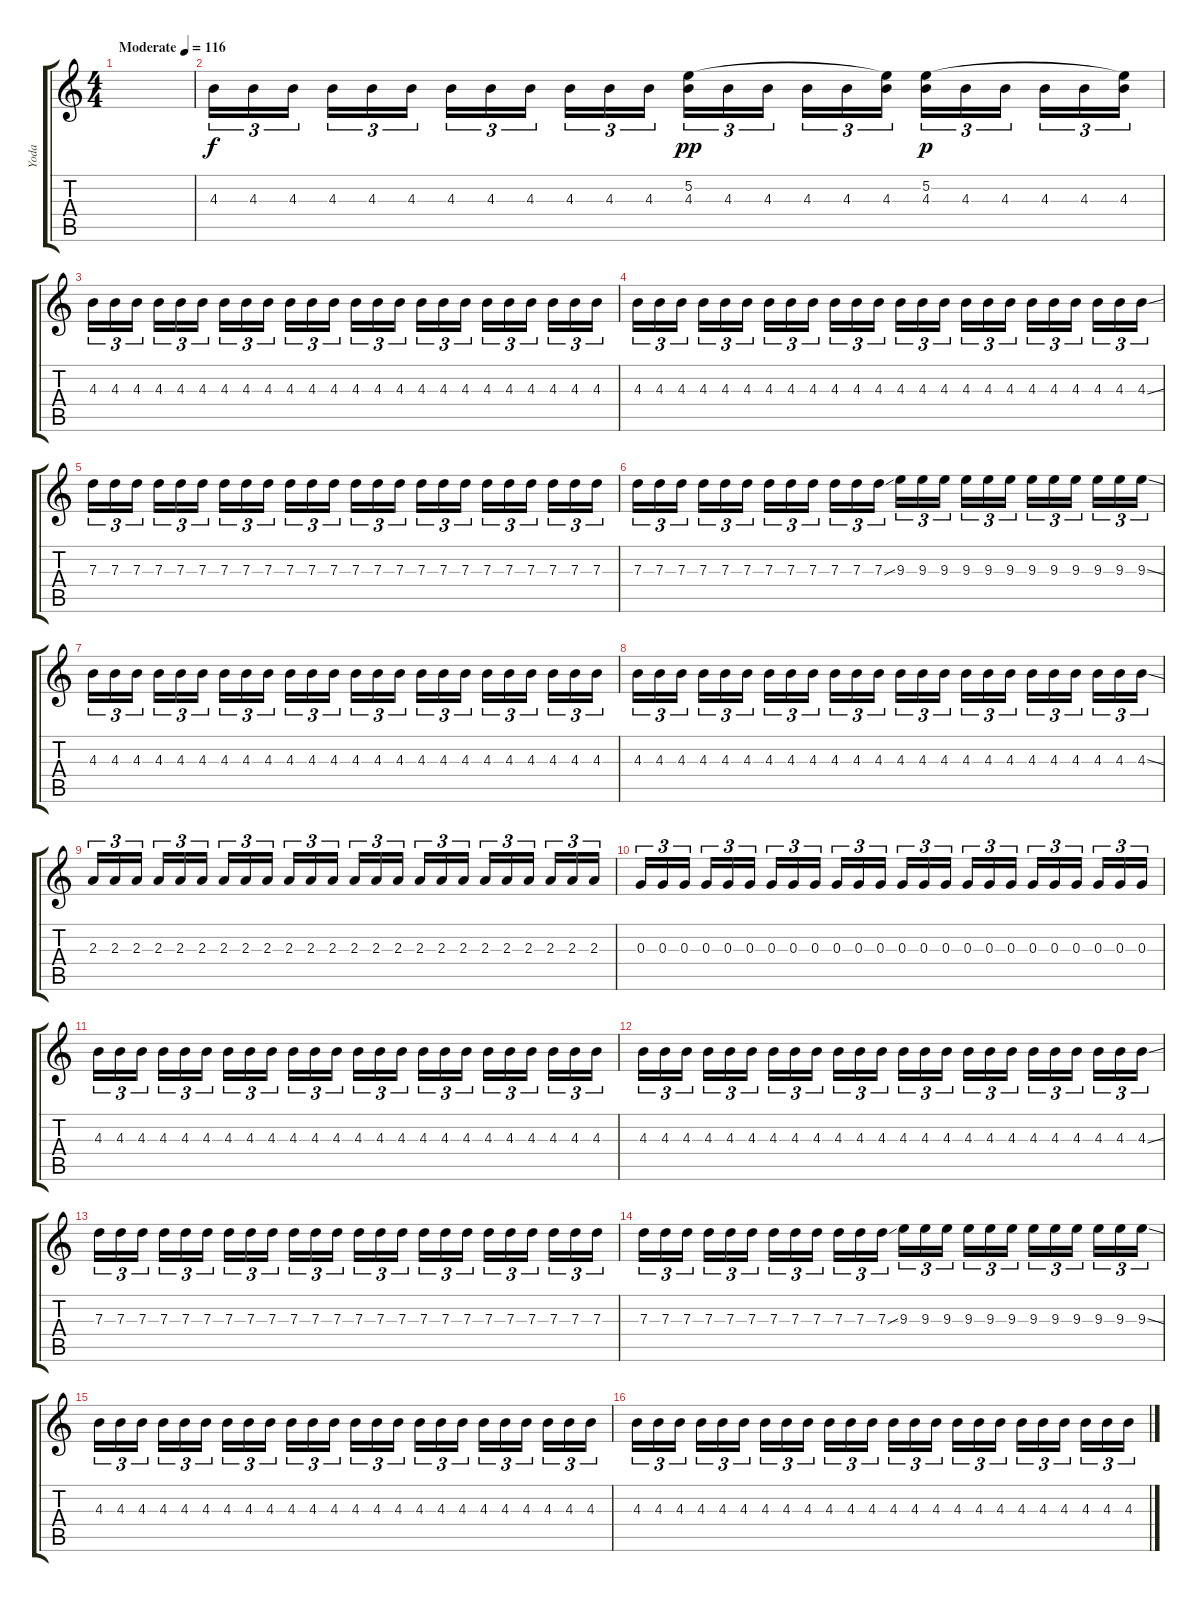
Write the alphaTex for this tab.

\track ("Yoda" "Yoda") {instrument electricguitarjazz}
\staff {score tabs}
\tuning (E4 B3 G3 D3 A2 E2) {hide}
\ts (4 4)
\tempo (116 "Moderate")
\clef g2
\ks c
|
4.3.16{tu (3 2)} 4.3.16{tu (3 2)} 4.3.16{tu (3 2) beam splitsecondary} 4.3.16{tu (3 2)} 4.3.16{tu (3 2)} 4.3.16{tu (3 2)} 4.3.16{tu (3 2)} 4.3.16{tu (3 2)} 4.3.16{tu (3 2) beam splitsecondary} 4.3.16{tu (3 2)} 4.3.16{tu (3 2)} 4.3.16{tu (3 2)} (5.2 4.3).16{tu (3 2) dy pp} 4.3.16{tu (3 2)} 4.3.16{tu (3 2) beam splitsecondary} 4.3.16{tu (3 2)} 4.3.16{tu (3 2)} (5.2{t} 4.3).16{tu (3 2)} (5.2 4.3).16{tu (3 2) dy p} 4.3.16{tu (3 2)} 4.3.16{tu (3 2) beam splitsecondary} 4.3.16{tu (3 2)} 4.3.16{tu (3 2)} (5.2{t} 4.3).16{tu (3 2)} |
4.3.16{tu (3 2)} 4.3.16{tu (3 2)} 4.3.16{tu (3 2) beam splitsecondary} 4.3.16{tu (3 2)} 4.3.16{tu (3 2)} 4.3.16{tu (3 2)} 4.3.16{tu (3 2)} 4.3.16{tu (3 2)} 4.3.16{tu (3 2) beam splitsecondary} 4.3.16{tu (3 2)} 4.3.16{tu (3 2)} 4.3.16{tu (3 2)} 4.3.16{tu (3 2)} 4.3.16{tu (3 2)} 4.3.16{tu (3 2) beam splitsecondary} 4.3.16{tu (3 2)} 4.3.16{tu (3 2)} 4.3.16{tu (3 2)} 4.3.16{tu (3 2)} 4.3.16{tu (3 2)} 4.3.16{tu (3 2) beam splitsecondary} 4.3.16{tu (3 2)} 4.3.16{tu (3 2)} 4.3.16{tu (3 2)} |
4.3.16{tu (3 2)} 4.3.16{tu (3 2)} 4.3.16{tu (3 2) beam splitsecondary} 4.3.16{tu (3 2)} 4.3.16{tu (3 2)} 4.3.16{tu (3 2)} 4.3.16{tu (3 2)} 4.3.16{tu (3 2)} 4.3.16{tu (3 2) beam splitsecondary} 4.3.16{tu (3 2)} 4.3.16{tu (3 2)} 4.3.16{tu (3 2)} 4.3.16{tu (3 2)} 4.3.16{tu (3 2)} 4.3.16{tu (3 2) beam splitsecondary} 4.3.16{tu (3 2)} 4.3.16{tu (3 2)} 4.3.16{tu (3 2)} 4.3.16{tu (3 2)} 4.3.16{tu (3 2)} 4.3.16{tu (3 2) beam splitsecondary} 4.3.16{tu (3 2)} 4.3.16{tu (3 2)} 4.3{ss}.16{tu (3 2)} |
7.3.16{tu (3 2)} 7.3.16{tu (3 2)} 7.3.16{tu (3 2) beam splitsecondary} 7.3.16{tu (3 2)} 7.3.16{tu (3 2)} 7.3.16{tu (3 2)} 7.3.16{tu (3 2)} 7.3.16{tu (3 2)} 7.3.16{tu (3 2) beam splitsecondary} 7.3.16{tu (3 2)} 7.3.16{tu (3 2)} 7.3.16{tu (3 2)} 7.3.16{tu (3 2)} 7.3.16{tu (3 2)} 7.3.16{tu (3 2) beam splitsecondary} 7.3.16{tu (3 2)} 7.3.16{tu (3 2)} 7.3.16{tu (3 2)} 7.3.16{tu (3 2)} 7.3.16{tu (3 2)} 7.3.16{tu (3 2) beam splitsecondary} 7.3.16{tu (3 2)} 7.3.16{tu (3 2)} 7.3.16{tu (3 2)} |
7.3.16{tu (3 2)} 7.3.16{tu (3 2)} 7.3.16{tu (3 2) beam splitsecondary} 7.3.16{tu (3 2)} 7.3.16{tu (3 2)} 7.3.16{tu (3 2)} 7.3.16{tu (3 2)} 7.3.16{tu (3 2)} 7.3.16{tu (3 2) beam splitsecondary} 7.3.16{tu (3 2)} 7.3.16{tu (3 2)} 7.3{ss}.16{tu (3 2)} 9.3.16{tu (3 2)} 9.3.16{tu (3 2)} 9.3.16{tu (3 2) beam splitsecondary} 9.3.16{tu (3 2)} 9.3.16{tu (3 2)} 9.3.16{tu (3 2)} 9.3.16{tu (3 2)} 9.3.16{tu (3 2)} 9.3.16{tu (3 2) beam splitsecondary} 9.3.16{tu (3 2)} 9.3.16{tu (3 2)} 9.3{ss}.16{tu (3 2)} |
4.3.16{tu (3 2)} 4.3.16{tu (3 2)} 4.3.16{tu (3 2) beam splitsecondary} 4.3.16{tu (3 2)} 4.3.16{tu (3 2)} 4.3.16{tu (3 2)} 4.3.16{tu (3 2)} 4.3.16{tu (3 2)} 4.3.16{tu (3 2) beam splitsecondary} 4.3.16{tu (3 2)} 4.3.16{tu (3 2)} 4.3.16{tu (3 2)} 4.3.16{tu (3 2)} 4.3.16{tu (3 2)} 4.3.16{tu (3 2) beam splitsecondary} 4.3.16{tu (3 2)} 4.3.16{tu (3 2)} 4.3.16{tu (3 2)} 4.3.16{tu (3 2)} 4.3.16{tu (3 2)} 4.3.16{tu (3 2) beam splitsecondary} 4.3.16{tu (3 2)} 4.3.16{tu (3 2)} 4.3.16{tu (3 2)} |
4.3.16{tu (3 2)} 4.3.16{tu (3 2)} 4.3.16{tu (3 2) beam splitsecondary} 4.3.16{tu (3 2)} 4.3.16{tu (3 2)} 4.3.16{tu (3 2)} 4.3.16{tu (3 2)} 4.3.16{tu (3 2)} 4.3.16{tu (3 2) beam splitsecondary} 4.3.16{tu (3 2)} 4.3.16{tu (3 2)} 4.3.16{tu (3 2)} 4.3.16{tu (3 2)} 4.3.16{tu (3 2)} 4.3.16{tu (3 2) beam splitsecondary} 4.3.16{tu (3 2)} 4.3.16{tu (3 2)} 4.3.16{tu (3 2)} 4.3.16{tu (3 2)} 4.3.16{tu (3 2)} 4.3.16{tu (3 2) beam splitsecondary} 4.3.16{tu (3 2)} 4.3.16{tu (3 2)} 4.3{ss}.16{tu (3 2)} |
2.3.16{tu (3 2)} 2.3.16{tu (3 2)} 2.3.16{tu (3 2) beam splitsecondary} 2.3.16{tu (3 2)} 2.3.16{tu (3 2)} 2.3.16{tu (3 2)} 2.3.16{tu (3 2)} 2.3.16{tu (3 2)} 2.3.16{tu (3 2) beam splitsecondary} 2.3.16{tu (3 2)} 2.3.16{tu (3 2)} 2.3.16{tu (3 2)} 2.3.16{tu (3 2)} 2.3.16{tu (3 2)} 2.3.16{tu (3 2) beam splitsecondary} 2.3.16{tu (3 2)} 2.3.16{tu (3 2)} 2.3.16{tu (3 2)} 2.3.16{tu (3 2)} 2.3.16{tu (3 2)} 2.3.16{tu (3 2) beam splitsecondary} 2.3.16{tu (3 2)} 2.3.16{tu (3 2)} 2.3.16{tu (3 2)} |
0.3.16{tu (3 2)} 0.3.16{tu (3 2)} 0.3.16{tu (3 2) beam splitsecondary} 0.3.16{tu (3 2)} 0.3.16{tu (3 2)} 0.3.16{tu (3 2)} 0.3.16{tu (3 2)} 0.3.16{tu (3 2)} 0.3.16{tu (3 2) beam splitsecondary} 0.3.16{tu (3 2)} 0.3.16{tu (3 2)} 0.3.16{tu (3 2)} 0.3.16{tu (3 2)} 0.3.16{tu (3 2)} 0.3.16{tu (3 2) beam splitsecondary} 0.3.16{tu (3 2)} 0.3.16{tu (3 2)} 0.3.16{tu (3 2)} 0.3.16{tu (3 2)} 0.3.16{tu (3 2)} 0.3.16{tu (3 2) beam splitsecondary} 0.3.16{tu (3 2)} 0.3.16{tu (3 2)} 0.3.16{tu (3 2)} |
4.3.16{tu (3 2)} 4.3.16{tu (3 2)} 4.3.16{tu (3 2) beam splitsecondary} 4.3.16{tu (3 2)} 4.3.16{tu (3 2)} 4.3.16{tu (3 2)} 4.3.16{tu (3 2)} 4.3.16{tu (3 2)} 4.3.16{tu (3 2) beam splitsecondary} 4.3.16{tu (3 2)} 4.3.16{tu (3 2)} 4.3.16{tu (3 2)} 4.3.16{tu (3 2)} 4.3.16{tu (3 2)} 4.3.16{tu (3 2) beam splitsecondary} 4.3.16{tu (3 2)} 4.3.16{tu (3 2)} 4.3.16{tu (3 2)} 4.3.16{tu (3 2)} 4.3.16{tu (3 2)} 4.3.16{tu (3 2) beam splitsecondary} 4.3.16{tu (3 2)} 4.3.16{tu (3 2)} 4.3.16{tu (3 2)} |
4.3.16{tu (3 2)} 4.3.16{tu (3 2)} 4.3.16{tu (3 2) beam splitsecondary} 4.3.16{tu (3 2)} 4.3.16{tu (3 2)} 4.3.16{tu (3 2)} 4.3.16{tu (3 2)} 4.3.16{tu (3 2)} 4.3.16{tu (3 2) beam splitsecondary} 4.3.16{tu (3 2)} 4.3.16{tu (3 2)} 4.3.16{tu (3 2)} 4.3.16{tu (3 2)} 4.3.16{tu (3 2)} 4.3.16{tu (3 2) beam splitsecondary} 4.3.16{tu (3 2)} 4.3.16{tu (3 2)} 4.3.16{tu (3 2)} 4.3.16{tu (3 2)} 4.3.16{tu (3 2)} 4.3.16{tu (3 2) beam splitsecondary} 4.3.16{tu (3 2)} 4.3.16{tu (3 2)} 4.3{ss}.16{tu (3 2)} |
7.3.16{tu (3 2)} 7.3.16{tu (3 2)} 7.3.16{tu (3 2) beam splitsecondary} 7.3.16{tu (3 2)} 7.3.16{tu (3 2)} 7.3.16{tu (3 2)} 7.3.16{tu (3 2)} 7.3.16{tu (3 2)} 7.3.16{tu (3 2) beam splitsecondary} 7.3.16{tu (3 2)} 7.3.16{tu (3 2)} 7.3.16{tu (3 2)} 7.3.16{tu (3 2)} 7.3.16{tu (3 2)} 7.3.16{tu (3 2) beam splitsecondary} 7.3.16{tu (3 2)} 7.3.16{tu (3 2)} 7.3.16{tu (3 2)} 7.3.16{tu (3 2)} 7.3.16{tu (3 2)} 7.3.16{tu (3 2) beam splitsecondary} 7.3.16{tu (3 2)} 7.3.16{tu (3 2)} 7.3.16{tu (3 2)} |
7.3.16{tu (3 2)} 7.3.16{tu (3 2)} 7.3.16{tu (3 2) beam splitsecondary} 7.3.16{tu (3 2)} 7.3.16{tu (3 2)} 7.3.16{tu (3 2)} 7.3.16{tu (3 2)} 7.3.16{tu (3 2)} 7.3.16{tu (3 2) beam splitsecondary} 7.3.16{tu (3 2)} 7.3.16{tu (3 2)} 7.3{ss}.16{tu (3 2)} 9.3.16{tu (3 2)} 9.3.16{tu (3 2)} 9.3.16{tu (3 2) beam splitsecondary} 9.3.16{tu (3 2)} 9.3.16{tu (3 2)} 9.3.16{tu (3 2)} 9.3.16{tu (3 2)} 9.3.16{tu (3 2)} 9.3.16{tu (3 2) beam splitsecondary} 9.3.16{tu (3 2)} 9.3.16{tu (3 2)} 9.3{ss}.16{tu (3 2)} |
4.3.16{tu (3 2)} 4.3.16{tu (3 2)} 4.3.16{tu (3 2) beam splitsecondary} 4.3.16{tu (3 2)} 4.3.16{tu (3 2)} 4.3.16{tu (3 2)} 4.3.16{tu (3 2)} 4.3.16{tu (3 2)} 4.3.16{tu (3 2) beam splitsecondary} 4.3.16{tu (3 2)} 4.3.16{tu (3 2)} 4.3.16{tu (3 2)} 4.3.16{tu (3 2)} 4.3.16{tu (3 2)} 4.3.16{tu (3 2) beam splitsecondary} 4.3.16{tu (3 2)} 4.3.16{tu (3 2)} 4.3.16{tu (3 2)} 4.3.16{tu (3 2)} 4.3.16{tu (3 2)} 4.3.16{tu (3 2) beam splitsecondary} 4.3.16{tu (3 2)} 4.3.16{tu (3 2)} 4.3.16{tu (3 2)} |
4.3.16{tu (3 2)} 4.3.16{tu (3 2)} 4.3.16{tu (3 2) beam splitsecondary} 4.3.16{tu (3 2)} 4.3.16{tu (3 2)} 4.3.16{tu (3 2)} 4.3.16{tu (3 2)} 4.3.16{tu (3 2)} 4.3.16{tu (3 2) beam splitsecondary} 4.3.16{tu (3 2)} 4.3.16{tu (3 2)} 4.3.16{tu (3 2)} 4.3.16{tu (3 2)} 4.3.16{tu (3 2)} 4.3.16{tu (3 2) beam splitsecondary} 4.3.16{tu (3 2)} 4.3.16{tu (3 2)} 4.3.16{tu (3 2)} 4.3.16{tu (3 2)} 4.3.16{tu (3 2)} 4.3.16{tu (3 2) beam splitsecondary} 4.3.16{tu (3 2)} 4.3.16{tu (3 2)} 4.3{ss}.16{tu (3 2)}
